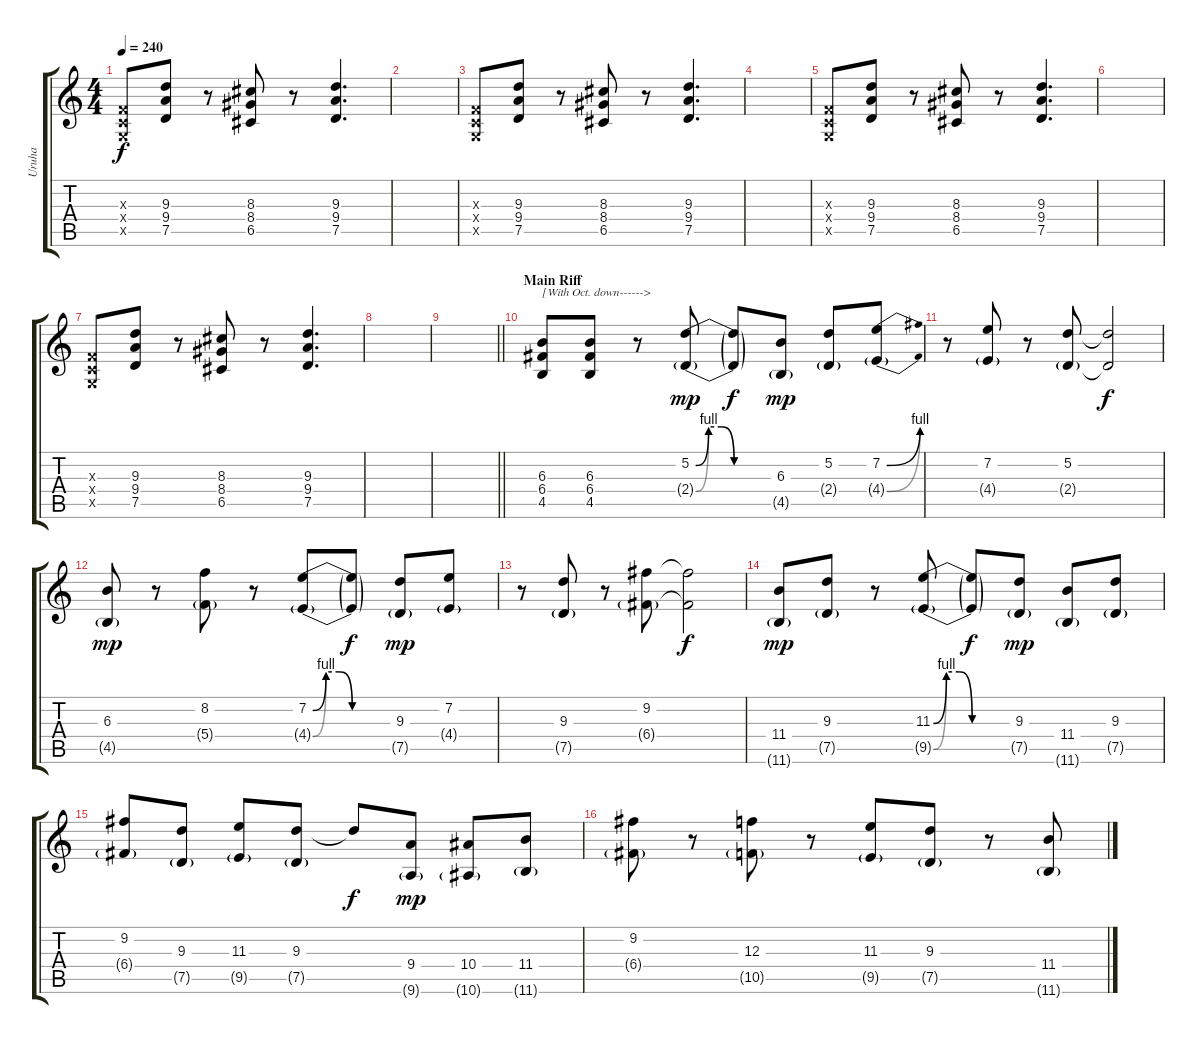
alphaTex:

\track ("Uruha" "Uruha") {instrument distortionguitar}
\staff {score tabs}
\tuning (D4 A3 F3 C3 G2 C2) {hide}
\ts (4 4)
\tempo 240
\clef g2
\ks c
(0.3{x} 0.4{x} 0.5{x}).8{dy f} (9.3 9.4 7.5).8 r.8 (8.3 8.4 6.5).8 r.8 (9.3 9.4 7.5).4{d} |
|
(0.3{x} 0.4{x} 0.5{x}).8 (9.3 9.4 7.5).8 r.8 (8.3 8.4 6.5).8 r.8 (9.3 9.4 7.5).4{d} |
|
(0.3{x} 0.4{x} 0.5{x}).8 (9.3 9.4 7.5).8 r.8 (8.3 8.4 6.5).8 r.8 (9.3 9.4 7.5).4{d} |
|
(0.3{x} 0.4{x} 0.5{x}).8 (9.3 9.4 7.5).8 r.8 (8.3 8.4 6.5).8 r.8 (9.3 9.4 7.5).4{d} |
|
\barLineRight lightlight
|
\section ("" "Main Riff")
(6.3 6.4 4.5).8{txt "[With Oct. down------>" volume 16 balance 13} (6.3 6.4 4.5).8 r.8 (5.2{be (custom 0 0 10 4 20 4 30 0 60 0)} 2.4{be (custom 0 0 10 4 20 4 30 0 60 0) g}).8{dy mp} (5.2{t} 2.4{t}).8{dy f} (6.3 4.5{g}).8{dy mp} (5.2 2.4{g}).8 (7.2{be (bend 0 0 60 4)} 4.4{be (bend 0 0 60 4) g}).8 |
r.8 (7.2 4.4{g}).8 r.8 (5.2 2.4{g}).8 (5.2{t} 2.4{t}).2{dy f} |
(6.3 4.5{g}).8{dy mp} r.8 (8.2 5.4{g}).8 r.8 (7.2{be (custom 0 0 10 4 20 4 30 0 60 0)} 4.4{be (custom 0 0 10 4 20 4 30 0 60 0) g}).8 (7.2{t} 4.4{t}).8{dy f} (9.3 7.5{g}).8{dy mp} (7.2 4.4{g}).8 |
r.8 (9.3 7.5{g}).8 r.8 (9.2 6.4{g}).8 (9.2{t} 6.4{t}).2{dy f} |
(11.4 11.6{g}).8{dy mp} (9.3 7.5{g}).8 r.8 (11.3{be (custom 0 0 10 4 20 4 30 0 60 0)} 9.5{be (custom 0 0 10 4 20 4 30 0 60 0) g}).8 (11.3{t} 9.5{t}).8{dy f} (9.3 7.5{g}).8{dy mp} (11.4 11.6{g}).8 (9.3 7.5{g}).8 |
(9.2 6.4{g}).8 (9.3 7.5{g}).8 (11.3 9.5{g}).8 (9.3 7.5{g}).8 9.3{t}.8{dy f} (9.4 9.6{g}).8{dy mp} (10.4 10.6{g}).8 (11.4 11.6{g}).8 |
(9.2 6.4{g}).8 r.8 (12.3 10.5{g}).8 r.8 (11.3 9.5{g}).8 (9.3 7.5{g}).8 r.8 (11.4 11.6{g}).8
